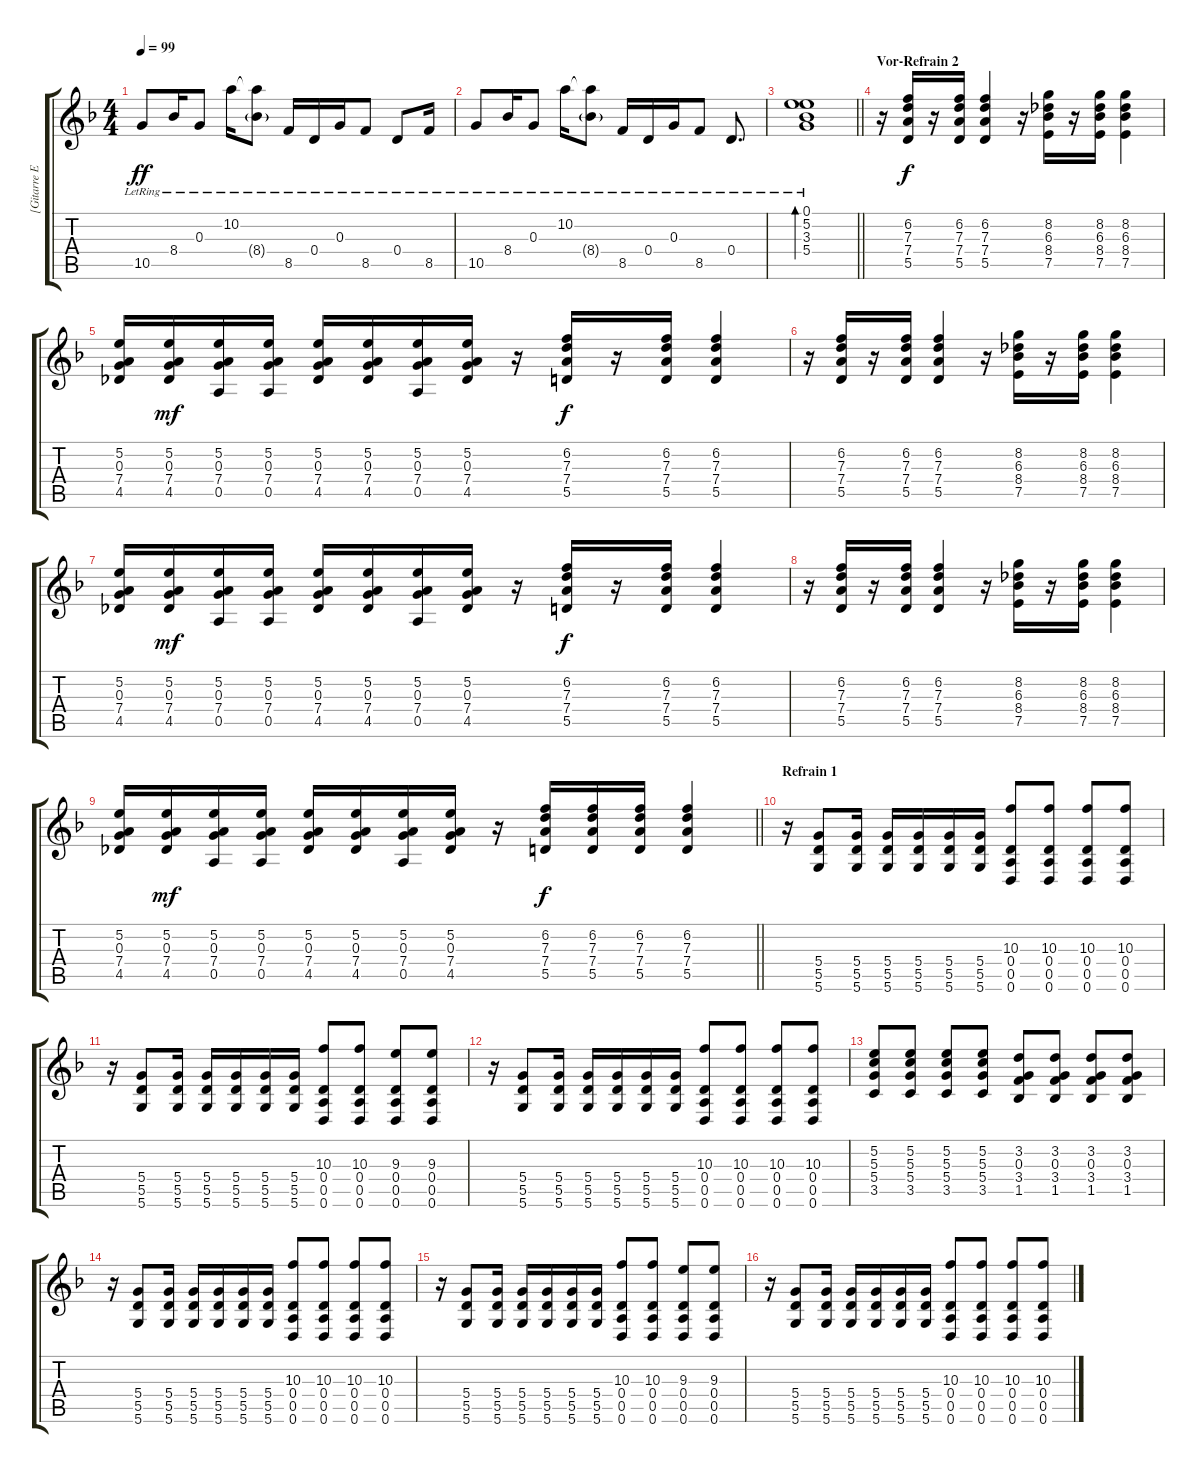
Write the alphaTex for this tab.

\track ("[Gitarre Effekt]" "[Gitarre E") {instrument electricguitarclean}
\staff {score tabs}
\tuning (E4 B3 G3 D3 A2 D2) {hide}
\ts (4 4)
\tempo 99
\clef g2
\ks dminor
10.5{lr}.8{dy ff} 8.4{lr}.16 0.3{lr}.8 10.2{lr}.16 (10.2{t} 8.4{g lr}).8 8.5{lr}.16 0.4{lr}.16 0.3{lr}.16 8.5{lr}.8 0.4{lr}.8 8.5{lr}.16 |
10.5{lr}.8 8.4{lr}.16 0.3{lr}.8 10.2{lr}.16 (10.2{t} 8.4{g lr}).8 8.5{lr}.16 0.4{lr}.16 0.3{lr}.16 8.5{lr}.8 0.4{lr}.8{d} |
\barLineRight lightlight
(0.1{lr} 5.2{lr} 3.3{lr} 5.4{lr}).1{bd 60} |
\section ("" "Vor-Refrain 2")
r.16 (6.2 7.3 7.4 5.5).16{dy f volume 14 balance 14 instrument overdrivenguitar} r.16 (6.2 7.3 7.4 5.5).16 (6.2 7.3 7.4 5.5).4 r.16 (8.2 6.3 8.4 7.5).16 r.16 (8.2 6.3 8.4 7.5).16 (8.2 6.3 8.4 7.5).4 |
(5.2 0.3 7.4 4.5).16 (5.2 0.3 7.4 4.5).16{dy mf} (5.2 0.3 7.4 0.5).16 (5.2 0.3 7.4 0.5).16 (5.2 0.3 7.4 4.5).16 (5.2 0.3 7.4 4.5).16 (5.2 0.3 7.4 0.5).16 (5.2 0.3 7.4 4.5).16 r.16 (6.2 7.3 7.4 5.5).16{dy f} r.16 (6.2 7.3 7.4 5.5).16 (6.2 7.3 7.4 5.5).4 |
r.16 (6.2 7.3 7.4 5.5).16 r.16 (6.2 7.3 7.4 5.5).16 (6.2 7.3 7.4 5.5).4 r.16 (8.2 6.3 8.4 7.5).16 r.16 (8.2 6.3 8.4 7.5).16 (8.2 6.3 8.4 7.5).4 |
(5.2 0.3 7.4 4.5).16 (5.2 0.3 7.4 4.5).16{dy mf} (5.2 0.3 7.4 0.5).16 (5.2 0.3 7.4 0.5).16 (5.2 0.3 7.4 4.5).16 (5.2 0.3 7.4 4.5).16 (5.2 0.3 7.4 0.5).16 (5.2 0.3 7.4 4.5).16 r.16 (6.2 7.3 7.4 5.5).16{dy f} r.16 (6.2 7.3 7.4 5.5).16 (6.2 7.3 7.4 5.5).4 |
r.16 (6.2 7.3 7.4 5.5).16 r.16 (6.2 7.3 7.4 5.5).16 (6.2 7.3 7.4 5.5).4 r.16 (8.2 6.3 8.4 7.5).16 r.16 (8.2 6.3 8.4 7.5).16 (8.2 6.3 8.4 7.5).4 |
\barLineRight lightlight
(5.2 0.3 7.4 4.5).16 (5.2 0.3 7.4 4.5).16{dy mf} (5.2 0.3 7.4 0.5).16 (5.2 0.3 7.4 0.5).16 (5.2 0.3 7.4 4.5).16 (5.2 0.3 7.4 4.5).16 (5.2 0.3 7.4 0.5).16 (5.2 0.3 7.4 4.5).16 r.16 (6.2 7.3 7.4 5.5).16{dy f} (6.2 7.3 7.4 5.5).16 (6.2 7.3 7.4 5.5).16 (6.2 7.3 7.4 5.5).4 |
\section ("" "Refrain 1")
r.16 (5.4 5.5 5.6).8 (5.4 5.5 5.6).16 (5.4 5.5 5.6).16 (5.4 5.5 5.6).16 (5.4 5.5 5.6).16 (5.4 5.5 5.6).16 (10.3 0.4 0.5 0.6).8 (10.3 0.4 0.5 0.6).8 (10.3 0.4 0.5 0.6).8 (10.3 0.4 0.5 0.6).8 |
r.16 (5.4 5.5 5.6).8 (5.4 5.5 5.6).16 (5.4 5.5 5.6).16 (5.4 5.5 5.6).16 (5.4 5.5 5.6).16 (5.4 5.5 5.6).16 (10.3 0.4 0.5 0.6).8 (10.3 0.4 0.5 0.6).8 (9.3 0.4 0.5 0.6).8 (9.3 0.4 0.5 0.6).8 |
r.16 (5.4 5.5 5.6).8 (5.4 5.5 5.6).16 (5.4 5.5 5.6).16 (5.4 5.5 5.6).16 (5.4 5.5 5.6).16 (5.4 5.5 5.6).16 (10.3 0.4 0.5 0.6).8 (10.3 0.4 0.5 0.6).8 (10.3 0.4 0.5 0.6).8 (10.3 0.4 0.5 0.6).8 |
(5.2 5.3 5.4 3.5).8 (5.2 5.3 5.4 3.5).8 (5.2 5.3 5.4 3.5).8 (5.2 5.3 5.4 3.5).8 (3.2 0.3 3.4 1.5).8 (3.2 0.3 3.4 1.5).8 (3.2 0.3 3.4 1.5).8 (3.2 0.3 3.4 1.5).8 |
r.16 (5.4 5.5 5.6).8 (5.4 5.5 5.6).16 (5.4 5.5 5.6).16 (5.4 5.5 5.6).16 (5.4 5.5 5.6).16 (5.4 5.5 5.6).16 (10.3 0.4 0.5 0.6).8 (10.3 0.4 0.5 0.6).8 (10.3 0.4 0.5 0.6).8 (10.3 0.4 0.5 0.6).8 |
r.16 (5.4 5.5 5.6).8 (5.4 5.5 5.6).16 (5.4 5.5 5.6).16 (5.4 5.5 5.6).16 (5.4 5.5 5.6).16 (5.4 5.5 5.6).16 (10.3 0.4 0.5 0.6).8 (10.3 0.4 0.5 0.6).8 (9.3 0.4 0.5 0.6).8 (9.3 0.4 0.5 0.6).8 |
r.16 (5.4 5.5 5.6).8 (5.4 5.5 5.6).16 (5.4 5.5 5.6).16 (5.4 5.5 5.6).16 (5.4 5.5 5.6).16 (5.4 5.5 5.6).16 (10.3 0.4 0.5 0.6).8 (10.3 0.4 0.5 0.6).8 (10.3 0.4 0.5 0.6).8 (10.3 0.4 0.5 0.6).8
